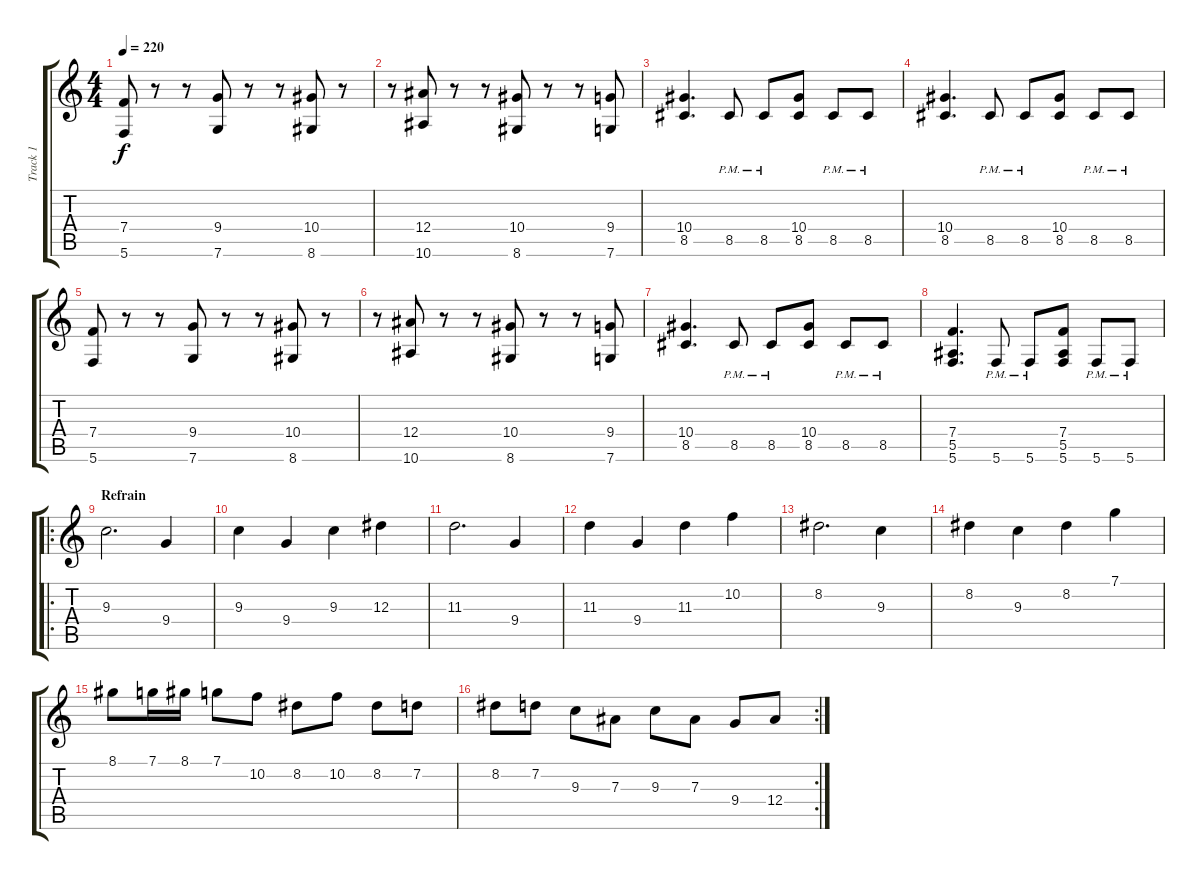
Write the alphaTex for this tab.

\track ("Track 1" "Track 1") {instrument overdrivenguitar}
\staff {score tabs}
\tuning (C4 G3 Eb3 Bb2 F2 C2) {hide}
\ts (4 4)
\tempo 220
\clef g2
\ks c
(7.4 5.6).8{dy f} r.8 r.8 (9.4 7.6).8 r.8 r.8 (10.4 8.6).8 r.8 |
r.8 (12.4 10.6).8 r.8 r.8 (10.4 8.6).8 r.8 r.8 (9.4 7.6).8 |
(10.4 8.5).4{d} 8.5{pm}.8 8.5{pm}.8 (10.4 8.5).8 8.5{pm}.8 8.5{pm}.8 |
(10.4 8.5).4{d} 8.5{pm}.8 8.5{pm}.8 (10.4 8.5).8 8.5{pm}.8 8.5{pm}.8 |
(7.4 5.6).8 r.8 r.8 (9.4 7.6).8 r.8 r.8 (10.4 8.6).8 r.8 |
r.8 (12.4 10.6).8 r.8 r.8 (10.4 8.6).8 r.8 r.8 (9.4 7.6).8 |
(10.4 8.5).4{d} 8.5{pm}.8 8.5{pm}.8 (10.4 8.5).8 8.5{pm}.8 8.5{pm}.8 |
(7.4 5.5 5.6).4{d} 5.6{pm}.8 5.6{pm}.8 (7.4 5.5 5.6).8 5.6{pm}.8 5.6{pm}.8 |
\ro
\section ("" "Refrain")
9.3.2{d} 9.4.4 |
9.3.4 9.4.4 9.3.4 12.3.4 |
11.3.2{d} 9.4.4 |
11.3.4 9.4.4 11.3.4 10.2.4 |
8.2.2{d} 9.3.4 |
8.2.4 9.3.4 8.2.4 7.1.4 |
8.1.8 7.1.16 8.1.16 7.1.8 10.2.8 8.2.8 10.2.8 8.2.8 7.2.8 |
\rc 2
8.2.8 7.2.8 9.3.8 7.3.8 9.3.8 7.3.8 9.4.8 12.4.8
